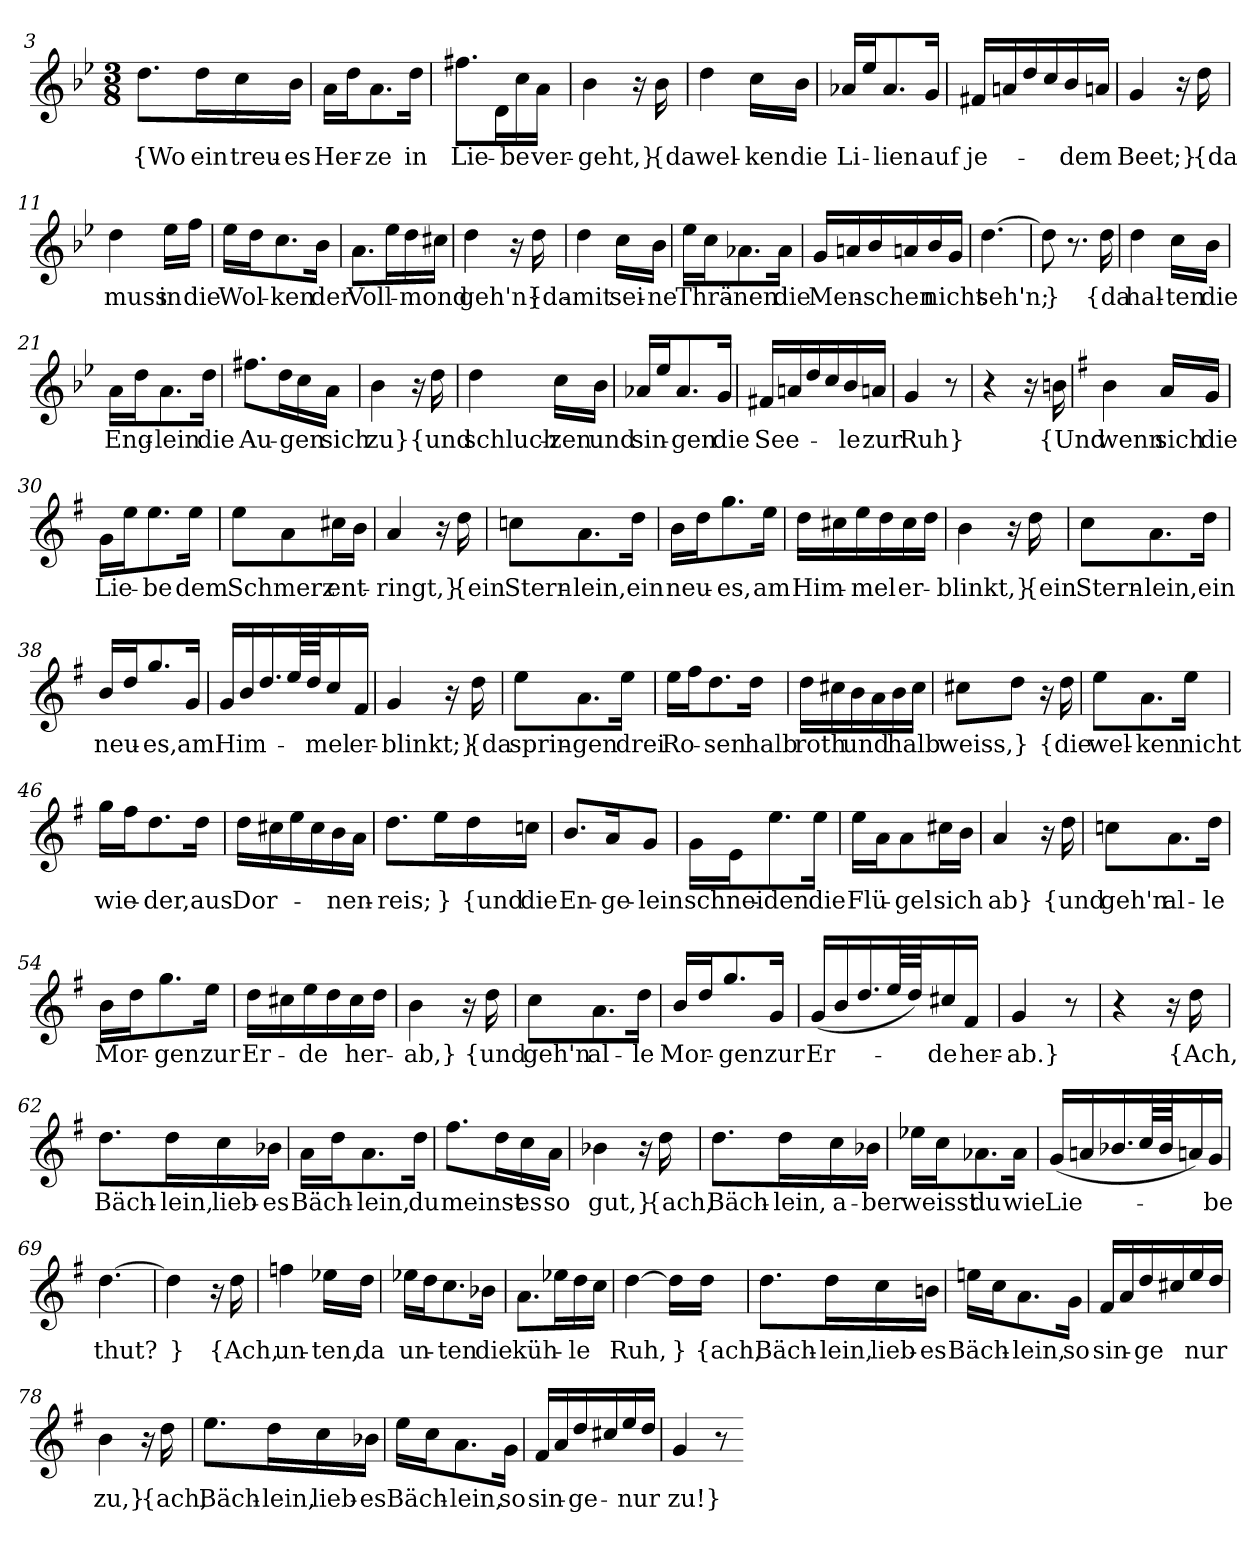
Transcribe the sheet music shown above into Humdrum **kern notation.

**kern	**text
*part1	*part1
*staff1	*staff1
*clefG2	*
*k[b-e-]	*
*M3/8	*
=3	=3
8.dd\L	{Wo
16dd\L	ein
16cc\	treu-
16b-\JJ	-es
=4	=4
16a\LL	Her-
16dd\J	.
8.a\	-ze
16dd\Jk	in
=5	=5
8.ff#X\L	Lie-
16d\L	.
16cc\	-be
16a\JJ	ver-
=6	=6
4b-	-geht,}
16r	.
16b-	{da
=7	=7
4dd	wel-
16cc\LL	-ken
16b-\JJ	die
=8	=8
16a-X/LL	Li-
16ee-/J	.
8.a-/	-lien
16g/Jk	auf
=9	=9
16f#X/LL	je-
16an/	.
16dd/	.
16cc/	.
16b-/	-dem
16an/JJ	.
=10	=10
4g	Beet;}
16r	.
16dd	{da
=11	=11
4dd	muss
16ee-\LL	in
16ff\JJ	die
=12	=12
16ee-\LL	Wol-
16dd\J	.
8.cc\	-ken
16b-\Jk	der
=13	=13
8.a\L	Voll-
16ee-\L	.
16dd\	-mond
16cc#X\JJ	.
=14	=14
4dd	geh'n}
16r	.
16dd	{da-
=15	=15
4dd	-mit
16cc\LL	sei-
16b-\JJ	-ne
=16	=16
16ee-\LL	Thrä-
16cc\J	.
8.a-X\	-nen
16a-\Jk	die
=17	=17
16g/LL	Men-
16an/	.
16b-/	-schen
16an/	.
16b-/	nicht
16g/JJ	.
=18	=18
[4.dd	seh'n;
=19	=19
8dd]	}
8.r	.
16dd	{da
=20	=20
4dd	hal-
16cc\LL	-ten
16b-\JJ	die
=21	=21
16a\LL	Eng-
16dd\J	.
8.a\	-lein
16dd\Jk	die
=22	=22
8.ff#X\L	Au-
16dd\L	.
16cc\	-gen
16a\JJ	sich
=23	=23
4b-	zu}
16r	.
16dd	{und
=24	=24
4dd	schluch-
16cc\LL	-zen
16b-\JJ	und
=25	=25
16a-X/LL	sin-
16ee-/J	.
8.a-/	-gen
16g/Jk	die
=26	=26
16f#X/LL	See-
16an/	.
16dd/	.
16cc/	.
16b-/	-le
16an/JJ	zur
=27	=27
4g	Ruh}
8r	.
=28	=28
4r	.
16r	.
16bn	{Und
=29	=29
*k[f#]	*
4b	wenn
16a/LL	sich
16g/JJ	die
=30	=30
16g\LL	Lie-
16ee\J	.
8.ee\	-be
16ee\Jk	dem
=31	=31
8ee\L	Schmerz
8a\	.
16cc#X\L	ent-
16b\JJ	.
=32	=32
4a	-ringt,}
16r	.
16dd	{ein
=33	=33
8ccn\L	Stern-
8.a\	-lein,
16dd\Jk	ein
=34	=34
16b\LL	neu-
16dd\J	.
8.gg\	-es,
16ee\Jk	am
=35	=35
16dd\LL	Him-
16cc#X\	.
16ee\	-mel
16dd\	.
16cc#\	er-
16dd\JJ	.
=36	=36
4b	-blinkt,}
16r	.
16dd	{ein
=37	=37
8cc\L	Stern-
8.a\	-lein,
16dd\Jk	ein
=38	=38
16b/LL	neu-
16dd/J	.
8.gg/	-es,
16g/Jk	am
=39	=39
16g/LL	Him-
16b/	.
16.dd/	.
64ee/LL	.
64dd/JJ	.
16cc/	-mel
16f#/JJ	er-
=40	=40
4g	-blinkt;}
16r	.
16dd	{da
=41	=41
8ee\L	sprin-
8.a\	-gen
16ee\Jk	drei
=42	=42
16ee\LL	Ro-
16ff#\J	.
8.dd\	-sen
16dd\Jk	halb
=43	=43
16dd\LL	roth
16cc#X\	.
16b\	und
16a\	.
16b\	halb
16cc#\JJ	.
=44	=44
8cc#X\L	weiss,
8dd\J	}
16r	.
16dd	{die
=45	=45
8ee\L	wel-
8.a\	-ken
16ee\Jk	nicht
=46	=46
16gg\LL	wie-
16ff#\J	.
8.dd\	-der,
16dd\Jk	aus
=47	=47
16dd\LL	Dor-
16cc#X\	.
16ee\	.
16cc#\	.
16b\	-nen-
16a\JJ	.
=48	=48
8.dd\L	-reis;
16ee\L	}
16dd\	{und
16ccn\JJ	die
=49	=49
8.b/L	En-
16a/K	-ge-
8g/J	-lein
=50	=50
16g\LL	schnei-
16e\J	.
8.ee\	-den
16ee\Jk	die
=51	=51
16ee\LL	Flü-
16a\J	.
8a\	-gel
16cc#X\L	sich
16b\JJ	.
=52	=52
4a	ab}
16r	.
16dd	{und
=53	=53
8ccn\L	geh'n
8.a\	al-
16dd\Jk	-le
=54	=54
16b\LL	Mor-
16dd\J	.
8.gg\	-gen
16ee\Jk	zur
=55	=55
16dd\LL	Er-
16cc#X\	.
16ee\	-de
16dd\	.
16cc#\	her-
16dd\JJ	.
=56	=56
4b	-ab,}
16r	.
16dd	{und
=57	=57
8cc\L	geh'n
8.a\	al-
16dd\Jk	-le
=58	=58
16b/LL	Mor-
16dd/J	.
8.gg/	-gen
16g/Jk	zur
=59	=59
(16g/LL	Er-
16b/	.
16.dd/	.
64ee/LL	.
64dd/JJ)	.
16cc#X/	-de
16f#/JJ	her-
=60	=60
4g	-ab.}
8r	.
=61	=61
4r	.
16r	.
16dd	{Ach,
=62	=62
8.dd\L	Bäch-
16dd\L	-lein,
16cc\	lieb-
16b-X\JJ	-es
=63	=63
16a\LL	Bäch-
16dd\J	.
8.a\	-lein,
16dd\Jk	du
=64	=64
8.ff#\L	meinst
16dd\L	.
16cc\	es
16a\JJ	so
=65	=65
4b-X	gut,}
16r	.
16dd	{ach,
=66	=66
8.dd\L	Bäch-
16dd\L	-lein,
16cc\	a-
16b-X\JJ	-ber
=67	=67
16ee-X\LL	weisst
16cc\J	.
8.a-X\	du
16a-\Jk	wie
=68	=68
(16g/LL	Lie-
16an/	.
16.b-X/	.
64cc/LL	.
64b-/JJ	.
16an/)	.
16g/JJ	-be
=69	=69
[4.dd	thut?
=70	=70
4dd]	}
16r	.
16dd	{Ach,
=71	=71
4ffn	un-
16ee-X\LL	-ten,
16dd\JJ	da
=72	=72
16ee-X\LL	un-
16dd\J	.
8.cc\	-ten
16b-X\Jk	die
=73	=73
8.a\L	küh-
16ee-X\L	.
16dd\	-le
16cc\JJ	.
=74	=74
[4dd	Ruh,
16dd\LL]	}
16dd\JJ	{ach,
=75	=75
8.dd\L	Bäch-
16dd\L	-lein,
16cc\	lieb-
16bn\JJ	-es
=76	=76
16een\LL	Bäch-
16cc\J	.
8.a\	-lein,
16g\Jk	so
=77	=77
16f#/LL	sin-
16a/	.
16dd/	-ge
16cc#X/	.
16ee/	nur
16dd/JJ	.
=78	=78
4b	zu,}
16r	.
16dd	{ach,
=79	=79
8.ee\L	Bäch-
16dd\L	-lein,
16cc\	lieb-
16b-X\JJ	-es
=80	=80
16ee\LL	Bäch-
16cc\J	.
8.a\	-lein,
16g\Jk	so
=81	=81
16f#/LL	sin-
16a/	.
16dd/	-ge-
16cc#X/	.
16ee/	-nur
16dd/JJ	.
=82	=82
4g	zu!}
8r	.
=-	=-
*-	*-
